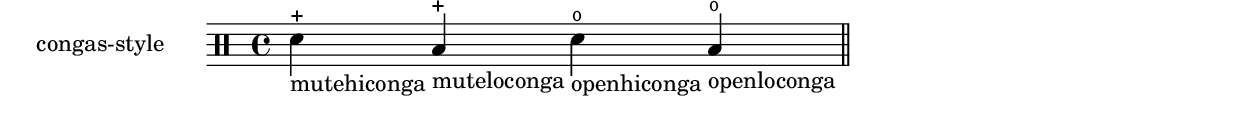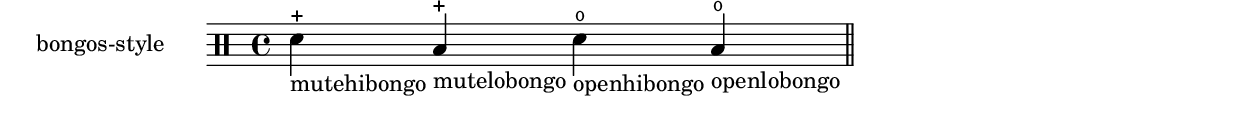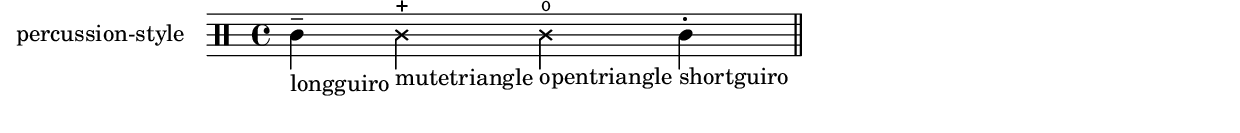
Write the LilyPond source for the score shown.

%% Generated by lilypond-book
%% Options: [exampleindent=10.16\mm,indent=0\mm,line-width=160\mm,paper-height=845.047\pt,paper-width=597.508\pt,papersize='(cons (* 597.508 pt) (* 845.047 pt))]
\include "lilypond-book-preamble.ly"


% ****************************************************************
% Start cut-&-pastable-section
% ****************************************************************

#(ly:set-option 'eps-box-padding 3.000000)



\paper {
  #(set-paper-size '(cons (* 597.508 pt) (* 845.047 pt)))
  indent = 0\mm
  line-width = 160\mm
  % offset the left padding, also add 1mm as lilypond creates cropped
  % images with a little space on the right
  line-width = #(- line-width (* mm  3.000000) (* mm 1))
}

\layout {
  
}




% ****************************************************************
% ly snippet:
% ****************************************************************
\sourcefilename "/lilypond-2.25.15/input/regression/drum-scripts.ly"
\sourcefileline 0
\version "2.23.6"

\header {
  texidoc = "Pitches for drums may have a defined articulation sign.
This test checks the predefined drum-styles and prints only drum-pitches with an
articulation sign."
}

\paper { indent = 35 }

%% the currently predefined styles, see /ly/drumpitch-init.ly
#(define predefined-drumstyles
 '(drums-style
   agostini-drums-style
   weinberg-drums-style
   timbales-style
   congas-style
   bongos-style
   percussion-style))

$@(map
  (lambda (predefined-style)
    (let* (;; `predefined-drumstyles` is a symbol-list, thus lookup the style in
           ;; (current-module)
           (current-style-hash-table
             (module-ref (current-module) predefined-style))
           ;; transform the hash-table into an alist and sort it, to ensure
           ;; reproducibility
           (current-style
             (sort
               (hash-table->alist current-style-hash-table)
               (lambda (p q)
                 (symbol<? (car p) (car q)))))
           ;; keep only drum-pitches with scripts, and
           ;; add label with the appropriate name.
           (relevant-drum-notes
             (filter-map
               (lambda (entry)
                 (if (third entry)
                     (make-music
                       'NoteEvent
                       'articulations
                       (list (make-music
                               'TextScriptEvent
                               'direction DOWN
                               'text (object->string (car entry))))
                       'drum-type (car entry)
                       'duration (ly:make-duration 2))
                     #f))
               current-style)))

    #{
    \new DrumStaff
      \with {
        instrumentName = #(symbol->string predefined-style)
        drumStyleTable = #current-style-hash-table
        \textLengthOn
      }
      \drummode {
        \cadenzaOn
          %% for styles where no scripts are defined, print a spacer and a remark
          #@(if (null? relevant-drum-notes)
                (list #{ s1^"No scripts defined" #})
                relevant-drum-notes)
        \bar "||"
      }
    #}))
   predefined-drumstyles)



% ****************************************************************
% end ly snippet
% ****************************************************************
